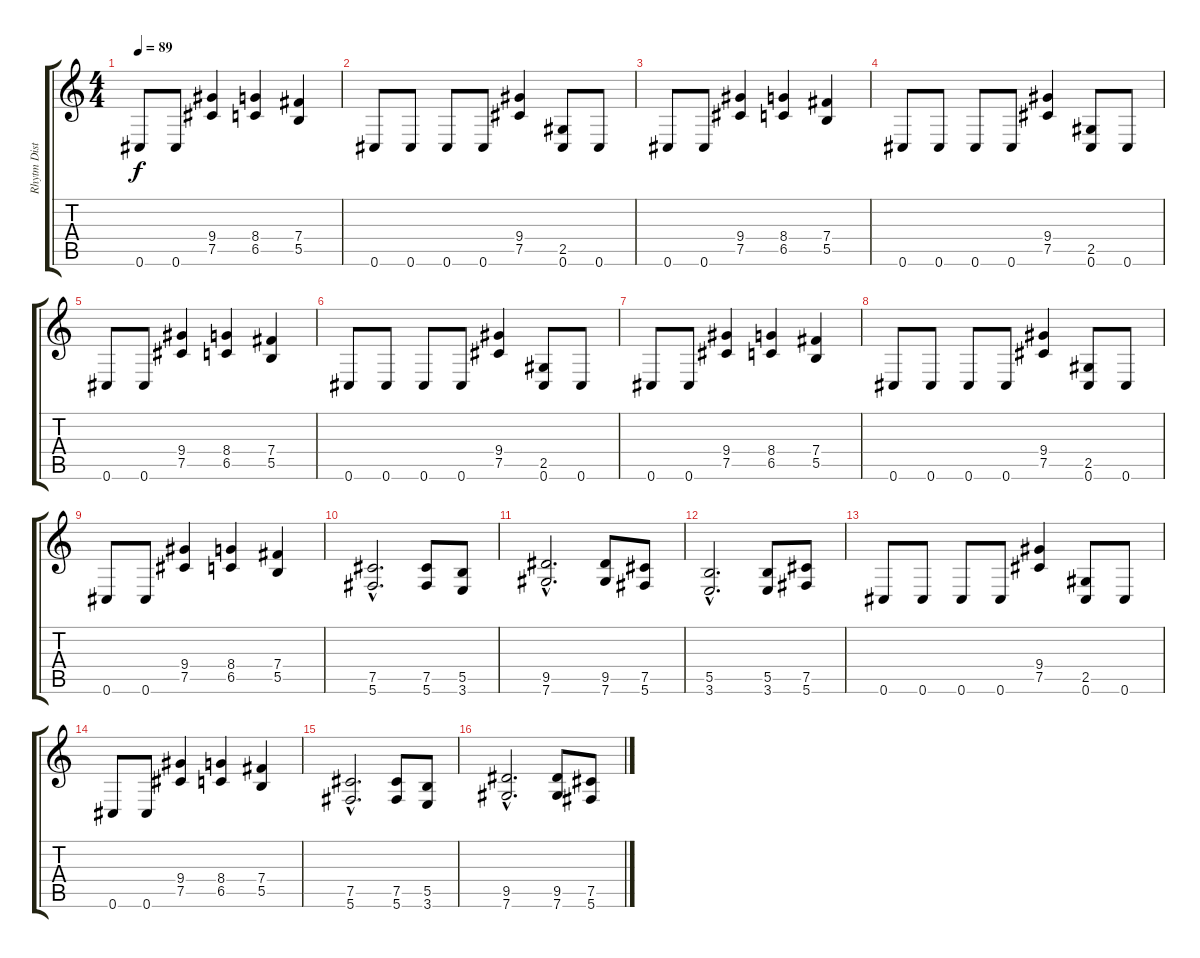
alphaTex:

\track ("Rhytm Dist." "Rhytm Dist") {instrument distortionguitar}
\staff {score tabs}
\tuning (Db4 Ab3 E3 B2 Gb2 Db2) {hide}
\ts (4 4)
\tempo 89
\clef g2
\ks c
0.6.8{dy f} 0.6.8 (9.4 7.5).4 (8.4 6.5).4 (7.4 5.5).4 |
0.6.8 0.6.8 0.6.8 0.6.8 (9.4 7.5).4 (2.5 0.6).8 0.6.8 |
0.6.8 0.6.8 (9.4 7.5).4 (8.4 6.5).4 (7.4 5.5).4 |
0.6.8 0.6.8 0.6.8 0.6.8 (9.4 7.5).4 (2.5 0.6).8 0.6.8 |
0.6.8 0.6.8 (9.4 7.5).4 (8.4 6.5).4 (7.4 5.5).4 |
0.6.8 0.6.8 0.6.8 0.6.8 (9.4 7.5).4 (2.5 0.6).8 0.6.8 |
0.6.8 0.6.8 (9.4 7.5).4 (8.4 6.5).4 (7.4 5.5).4 |
0.6.8 0.6.8 0.6.8 0.6.8 (9.4 7.5).4 (2.5 0.6).8 0.6.8 |
0.6.8 0.6.8 (9.4 7.5).4 (8.4 6.5).4 (7.4 5.5).4 |
(7.5{hac} 5.6{hac}).2{d} (7.5 5.6).8 (5.5 3.6).8 |
(9.5{hac} 7.6{hac}).2{d} (9.5 7.6).8 (7.5 5.6).8 |
(5.5{hac} 3.6{hac}).2{d} (5.5 3.6).8 (7.5 5.6).8 |
0.6.8 0.6.8 0.6.8 0.6.8 (9.4 7.5).4 (2.5 0.6).8 0.6.8 |
0.6.8 0.6.8 (9.4 7.5).4 (8.4 6.5).4 (7.4 5.5).4 |
(7.5{hac} 5.6{hac}).2{d} (7.5 5.6).8 (5.5 3.6).8 |
(9.5{hac} 7.6{hac}).2{d} (9.5 7.6).8 (7.5 5.6).8
